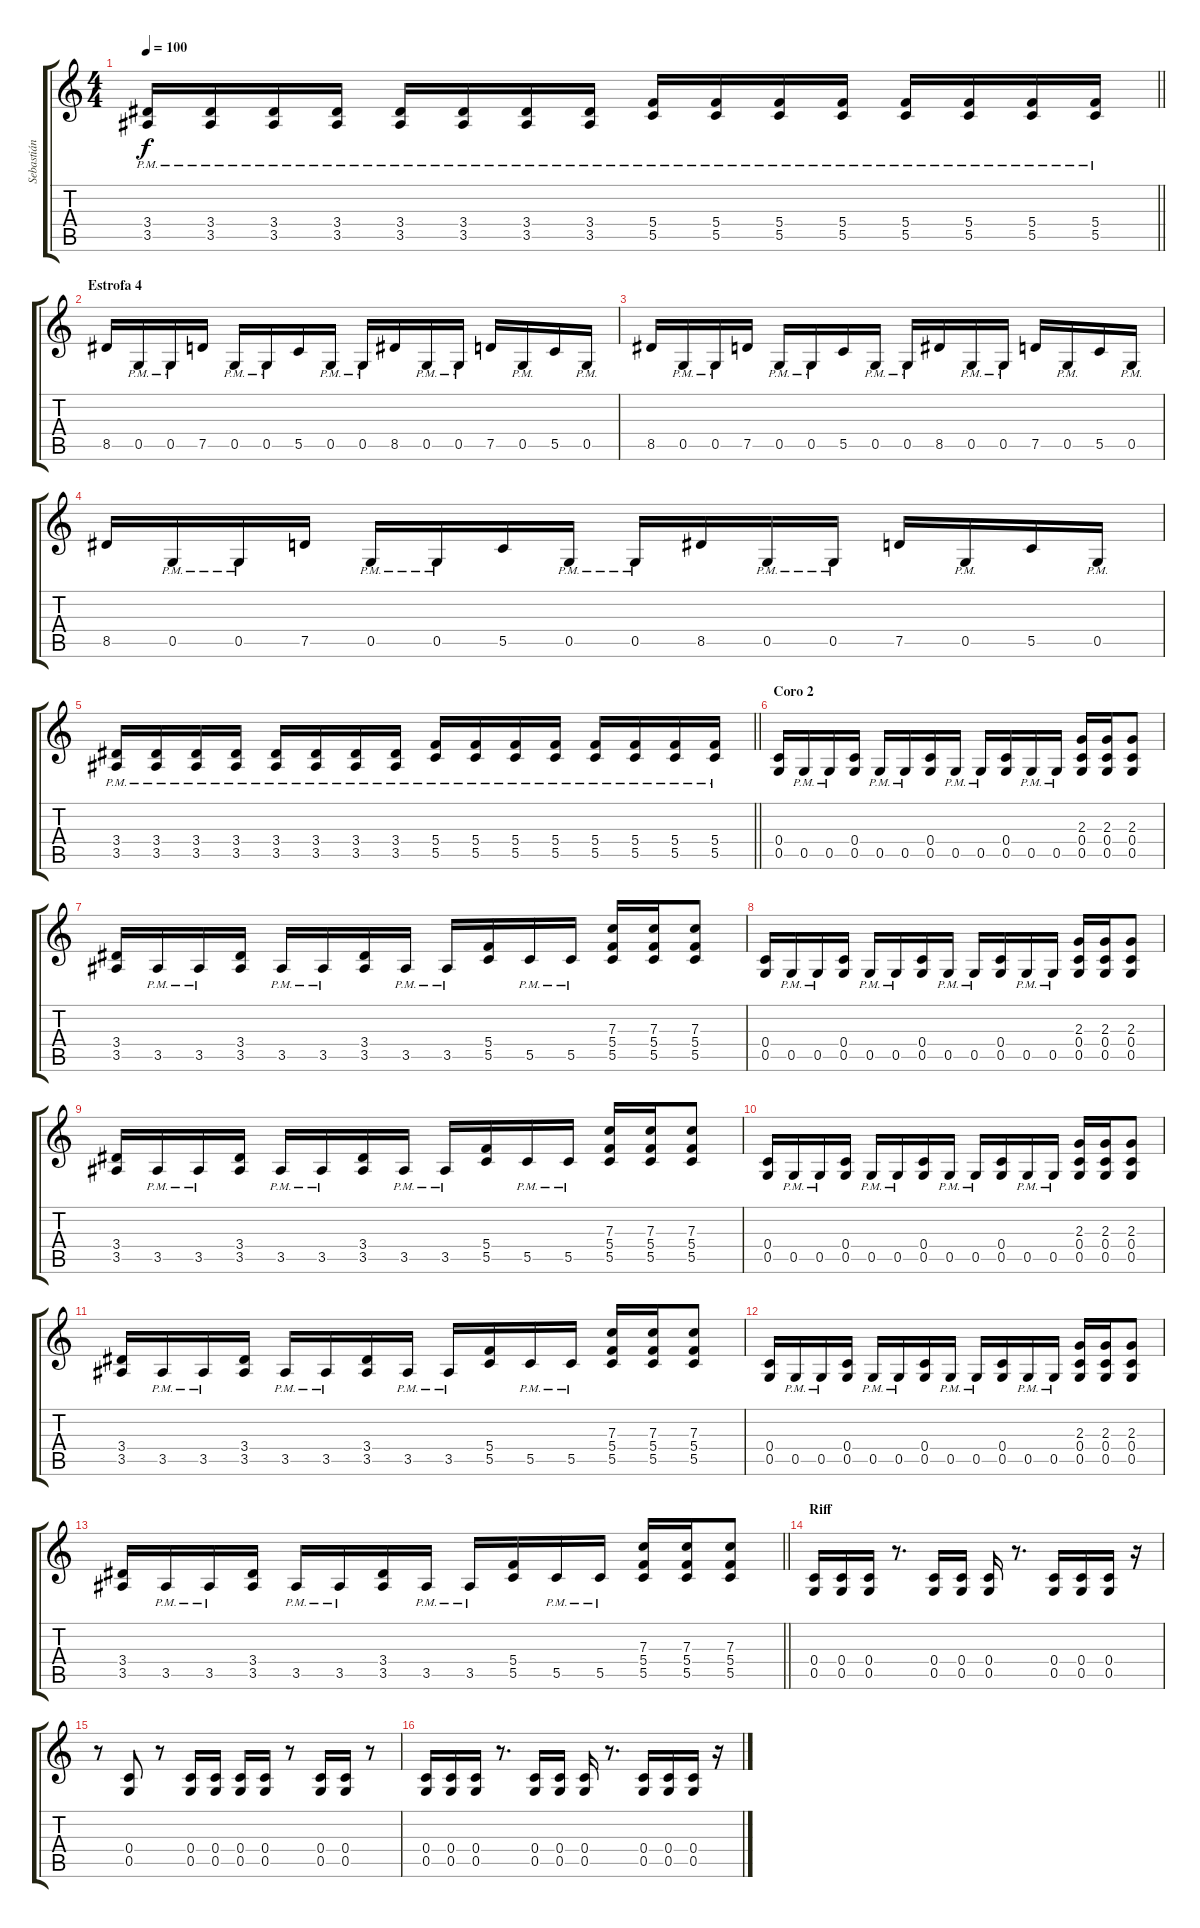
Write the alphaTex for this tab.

\track ("Sebastián" "Sebastián") {instrument distortionguitar}
\staff {score tabs}
\tuning (D4 A3 F3 C3 G2 D2) {hide}
\ts (4 4)
\tempo 100
\clef g2
\barLineRight lightlight
\ks c
(3.4{pm} 3.5{pm}).16{dy f} (3.4{pm} 3.5{pm}).16 (3.4{pm} 3.5{pm}).16 (3.4{pm} 3.5{pm}).16 (3.4{pm} 3.5{pm}).16 (3.4{pm} 3.5{pm}).16 (3.4{pm} 3.5{pm}).16 (3.4{pm} 3.5{pm}).16 (5.4{pm} 5.5{pm}).16 (5.4{pm} 5.5{pm}).16 (5.4{pm} 5.5{pm}).16 (5.4{pm} 5.5{pm}).16 (5.4{pm} 5.5{pm}).16 (5.4{pm} 5.5{pm}).16 (5.4{pm} 5.5{pm}).16 (5.4{pm} 5.5{pm}).16 |
\section ("" "Estrofa 4")
8.5.16 0.5{pm}.16 0.5{pm}.16 7.5.16 0.5{pm}.16 0.5{pm}.16 5.5.16 0.5{pm}.16 0.5{pm}.16 8.5.16 0.5{pm}.16 0.5{pm}.16 7.5.16 0.5{pm}.16 5.5.16 0.5{pm}.16 |
8.5.16 0.5{pm}.16 0.5{pm}.16 7.5.16 0.5{pm}.16 0.5{pm}.16 5.5.16 0.5{pm}.16 0.5{pm}.16 8.5.16 0.5{pm}.16 0.5{pm}.16 7.5.16 0.5{pm}.16 5.5.16 0.5{pm}.16 |
8.5.16 0.5{pm}.16 0.5{pm}.16 7.5.16 0.5{pm}.16 0.5{pm}.16 5.5.16 0.5{pm}.16 0.5{pm}.16 8.5.16 0.5{pm}.16 0.5{pm}.16 7.5.16 0.5{pm}.16 5.5.16 0.5{pm}.16 |
\barLineRight lightlight
(3.4{pm} 3.5{pm}).16 (3.4{pm} 3.5{pm}).16 (3.4{pm} 3.5{pm}).16 (3.4{pm} 3.5{pm}).16 (3.4{pm} 3.5{pm}).16 (3.4{pm} 3.5{pm}).16 (3.4{pm} 3.5{pm}).16 (3.4{pm} 3.5{pm}).16 (5.4{pm} 5.5{pm}).16 (5.4{pm} 5.5{pm}).16 (5.4{pm} 5.5{pm}).16 (5.4{pm} 5.5{pm}).16 (5.4{pm} 5.5{pm}).16 (5.4{pm} 5.5{pm}).16 (5.4{pm} 5.5{pm}).16 (5.4{pm} 5.5{pm}).16 |
\section ("" "Coro 2")
(0.4 0.5).16 0.5{pm}.16 0.5{pm}.16 (0.4 0.5).16 0.5{pm}.16 0.5{pm}.16 (0.4 0.5).16 0.5{pm}.16 0.5{pm}.16 (0.4 0.5).16 0.5{pm}.16 0.5{pm}.16 (2.3 0.4 0.5).16 (2.3 0.4 0.5).16 (2.3 0.4 0.5).8 |
(3.4 3.5).16 3.5{pm}.16 3.5{pm}.16 (3.4 3.5).16 3.5{pm}.16 3.5{pm}.16 (3.4 3.5).16 3.5{pm}.16 3.5{pm}.16 (5.4 5.5).16 5.5{pm}.16 5.5{pm}.16 (7.3 5.4 5.5).16 (7.3 5.4 5.5).16 (7.3 5.4 5.5).8 |
(0.4 0.5).16 0.5{pm}.16 0.5{pm}.16 (0.4 0.5).16 0.5{pm}.16 0.5{pm}.16 (0.4 0.5).16 0.5{pm}.16 0.5{pm}.16 (0.4 0.5).16 0.5{pm}.16 0.5{pm}.16 (2.3 0.4 0.5).16 (2.3 0.4 0.5).16 (2.3 0.4 0.5).8 |
(3.4 3.5).16 3.5{pm}.16 3.5{pm}.16 (3.4 3.5).16 3.5{pm}.16 3.5{pm}.16 (3.4 3.5).16 3.5{pm}.16 3.5{pm}.16 (5.4 5.5).16 5.5{pm}.16 5.5{pm}.16 (7.3 5.4 5.5).16 (7.3 5.4 5.5).16 (7.3 5.4 5.5).8 |
(0.4 0.5).16 0.5{pm}.16 0.5{pm}.16 (0.4 0.5).16 0.5{pm}.16 0.5{pm}.16 (0.4 0.5).16 0.5{pm}.16 0.5{pm}.16 (0.4 0.5).16 0.5{pm}.16 0.5{pm}.16 (2.3 0.4 0.5).16 (2.3 0.4 0.5).16 (2.3 0.4 0.5).8 |
(3.4 3.5).16 3.5{pm}.16 3.5{pm}.16 (3.4 3.5).16 3.5{pm}.16 3.5{pm}.16 (3.4 3.5).16 3.5{pm}.16 3.5{pm}.16 (5.4 5.5).16 5.5{pm}.16 5.5{pm}.16 (7.3 5.4 5.5).16 (7.3 5.4 5.5).16 (7.3 5.4 5.5).8 |
(0.4 0.5).16 0.5{pm}.16 0.5{pm}.16 (0.4 0.5).16 0.5{pm}.16 0.5{pm}.16 (0.4 0.5).16 0.5{pm}.16 0.5{pm}.16 (0.4 0.5).16 0.5{pm}.16 0.5{pm}.16 (2.3 0.4 0.5).16 (2.3 0.4 0.5).16 (2.3 0.4 0.5).8 |
\barLineRight lightlight
(3.4 3.5).16 3.5{pm}.16 3.5{pm}.16 (3.4 3.5).16 3.5{pm}.16 3.5{pm}.16 (3.4 3.5).16 3.5{pm}.16 3.5{pm}.16 (5.4 5.5).16 5.5{pm}.16 5.5{pm}.16 (7.3 5.4 5.5).16 (7.3 5.4 5.5).16 (7.3 5.4 5.5).8 |
\section ("" "Riff")
(0.4 0.5).16 (0.4 0.5).16 (0.4 0.5).16 r.8{d} (0.4 0.5).16 (0.4 0.5).16 (0.4 0.5).16 r.8{d} (0.4 0.5).16 (0.4 0.5).16 (0.4 0.5).16 r.16 |
r.8 (0.4 0.5).8 r.8 (0.4 0.5).16 (0.4 0.5).16 (0.4 0.5).16 (0.4 0.5).16 r.8 (0.4 0.5).16 (0.4 0.5).16 r.8 |
(0.4 0.5).16 (0.4 0.5).16 (0.4 0.5).16 r.8{d} (0.4 0.5).16 (0.4 0.5).16 (0.4 0.5).16 r.8{d} (0.4 0.5).16 (0.4 0.5).16 (0.4 0.5).16 r.16
